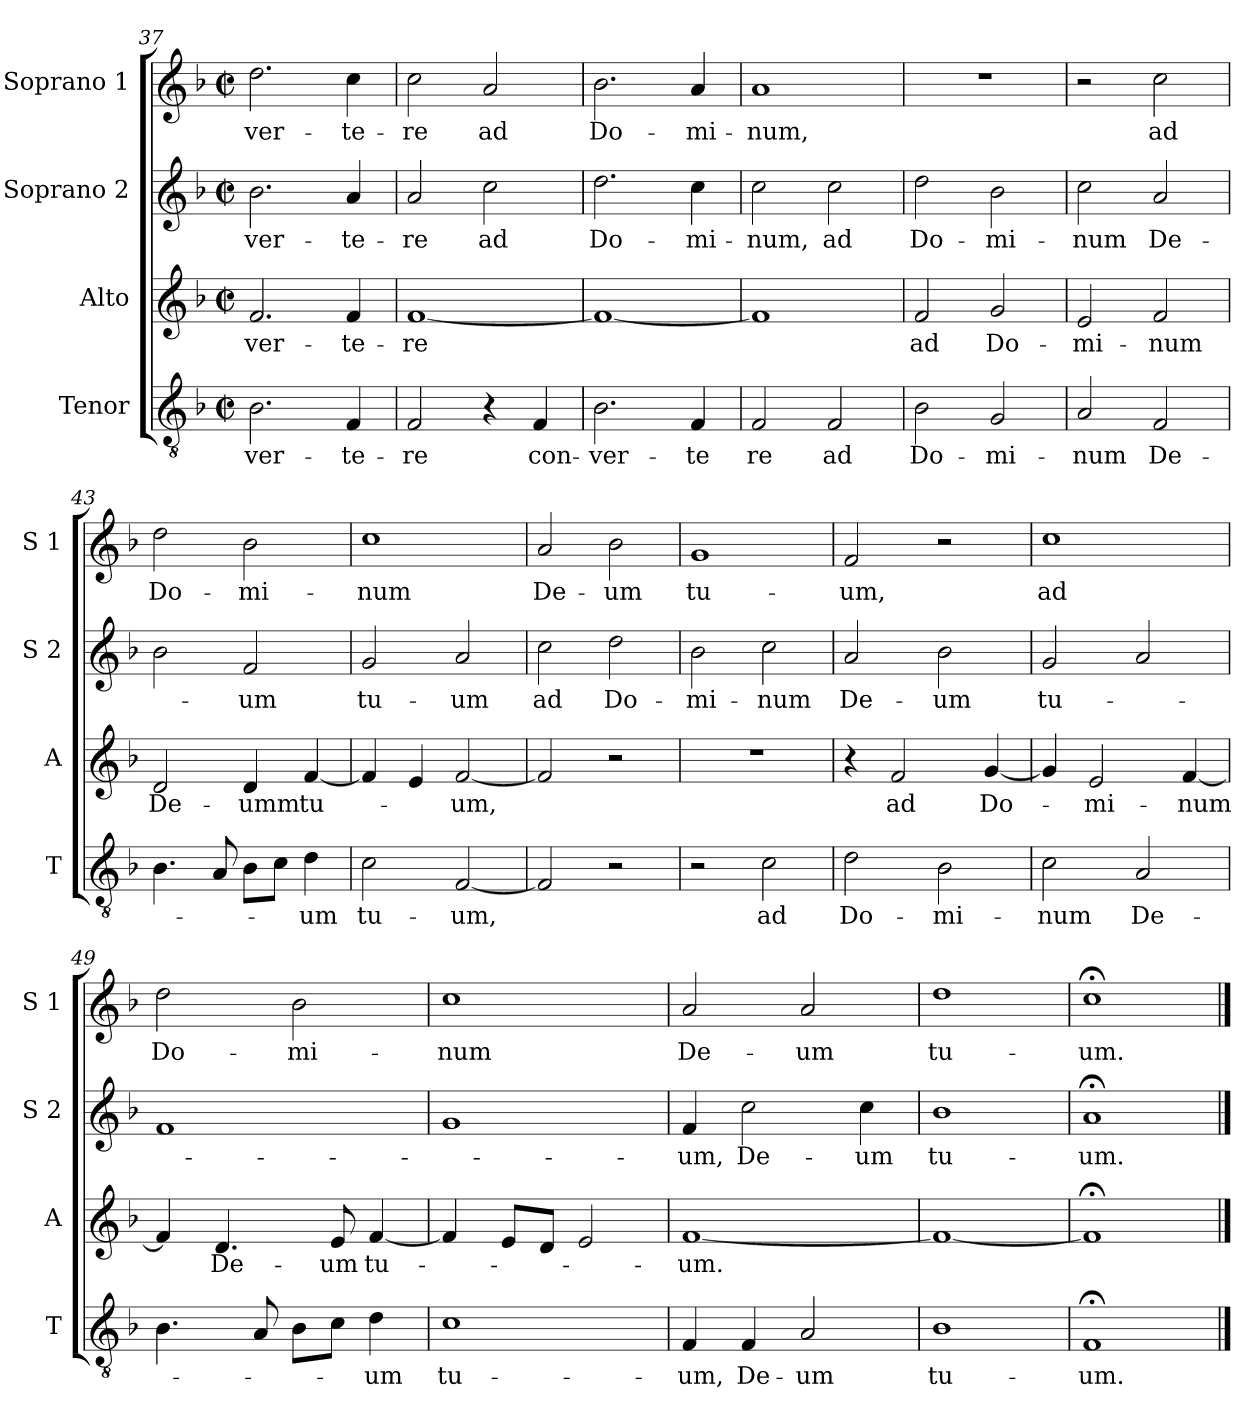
**kern	**text	**kern	**text	**kern	**text	**kern	**text
*part4	*part4	*part3	*part3	*part2	*part2	*part1	*part1
*staff4	*staff4	*staff3	*staff3	*staff2	*staff2	*staff1	*staff1
*I"Tenor	*	*I"Alto	*	*I"Soprano 2	*	*I"Soprano 1	*
*I'T	*	*I'A	*	*I'S 2	*	*I'S 1	*
*clefGv2	*	*clefG2	*	*clefG2	*	*clefG2	*
*k[b-]	*	*k[b-]	*	*k[b-]	*	*k[b-]	*
*F:	*	*F:	*	*F:	*	*F:	*
*M2/2	*	*M2/2	*	*M2/2	*	*M2/2	*
*met(c|)	*	*met(c|)	*	*met(c|)	*	*met(c|)	*
=37	=37	=37	=37	=37	=37	=37	=37
!	!LO:LY:b	!	!LO:LY:b	!	!LO:LY:b	!	!LO:LY:b
2.B-\	-ver-	2.f/	-ver-	2.b-\	-ver-	2.dd\	-ver-
!	!LO:LY:b	!	!LO:LY:b	!	!LO:LY:b	!	!LO:LY:b
4F/	-te-	4f/	-te-	4a/	-te-	4cc\	-te-
=38	=38	=38	=38	=38	=38	=38	=38
!	!LO:LY:b	!	!LO:LY:b	!	!LO:LY:b	!	!LO:LY:b
2F/	-re	[1f	-re	2a/	-re	2cc\	-re
!	!	!	!	!	!LO:LY:b	!	!LO:LY:b
4r	.	.	.	2cc\	ad	2a/	ad
!	!LO:LY:b	!	!	!	!	!	!
4F/	con-	.	.	.	.	.	.
=39	=39	=39	=39	=39	=39	=39	=39
!	!LO:LY:b	!	!	!	!LO:LY:b	!	!LO:LY:b
2.B-\	-ver-	1f_	.	2.dd\	Do-	2.b-\	Do-
!	!LO:LY:b	!	!	!	!LO:LY:b	!	!LO:LY:b
4F/	-te	.	.	4cc\	-mi-	4a/	-mi-
=40	=40	=40	=40	=40	=40	=40	=40
!	!LO:LY:b	!	!	!	!LO:LY:b	!	!LO:LY:b
2F/	re	1f]	.	2cc\	-num,	1a	-num,
!	!LO:LY:b	!	!	!	!LO:LY:b	!	!
2F/	ad	.	.	2cc\	ad	.	.
=41	=41	=41	=41	=41	=41	=41	=41
!	!LO:LY:b	!	!LO:LY:b	!	!LO:LY:b	!	!
2B-\	Do-	2f/	ad	2dd\	Do-	1r	.
!	!LO:LY:b	!	!LO:LY:b	!	!LO:LY:b	!	!
2G/	-mi-	2g/	Do-	2b-\	-mi-	.	.
!!LO:LB:g=z
=42	=42	=42	=42	=42	=42	=42	=42
!	!LO:LY:b	!	!LO:LY:b	!	!LO:LY:b	!	!
2A/	-num	2e/	-mi-	2cc\	-num	2r	.
!	!LO:LY:b	!	!LO:LY:b	!	!LO:LY:b	!	!LO:LY:b
2F/	De-	2f/	-num	2a/	De-	2cc\	ad
=43	=43	=43	=43	=43	=43	=43	=43
!	!	!	!LO:LY:b	!	!	!	!LO:LY:b
4.B-\	.	2d/	De-	2b-\	.	2dd\	Do-
8A/	.	.	.	.	.	.	.
!	!	!	!LO:LY:b	!	!LO:LY:b	!	!LO:LY:b
8B-\L	.	4d/	-umm	2f/	-um	2b-\	-mi-
8c\J	.	.	.	.	.	.	.
!	!LO:LY:b	!	!LO:LY:b	!	!	!	!
4d\	-um	[4f/	tu-	.	.	.	.
=44	=44	=44	=44	=44	=44	=44	=44
!	!LO:LY:b	!	!	!	!LO:LY:b	!	!LO:LY:b
2c\	tu-	4f/]	.	2g/	tu-	1cc	-num
.	.	4e/	.	.	.	.	.
!	!LO:LY:b	!	!LO:LY:b	!	!LO:LY:b	!	!
[2F/	-um,	[2f/	-um,	2a/	-um	.	.
=45	=45	=45	=45	=45	=45	=45	=45
!	!	!	!	!	!LO:LY:b	!	!LO:LY:b
2F/]	.	2f/]	.	2cc\	ad	2a/	De-
!	!	!	!	!	!LO:LY:b	!	!LO:LY:b
2r	.	2r	.	2dd\	Do-	2b-\	-um
=46	=46	=46	=46	=46	=46	=46	=46
!	!	!	!	!	!LO:LY:b	!	!LO:LY:b
2r	.	1r	.	2b-\	-mi-	1g	tu-
!	!LO:LY:b	!	!	!	!LO:LY:b	!	!
2c\	ad	.	.	2cc\	-num	.	.
=47	=47	=47	=47	=47	=47	=47	=47
!	!LO:LY:b	!	!	!	!LO:LY:b	!	!LO:LY:b
2d\	Do-	4r	.	2a/	De-	2f/	-um,
!	!	!	!LO:LY:b	!	!	!	!
.	.	2f/	ad	.	.	.	.
!	!LO:LY:b	!	!	!	!LO:LY:b	!	!
2B-\	-mi-	.	.	2b-\	-um	2r	.
!	!	!	!LO:LY:b	!	!	!	!
.	.	[4g/	Do-	.	.	.	.
!!LO:LB:g=z
=48	=48	=48	=48	=48	=48	=48	=48
!	!LO:LY:b	!	!	!	!LO:LY:b	!	!LO:LY:b
2c\	-num	4g/]	.	2g/	tu-	1cc	ad
!	!	!	!LO:LY:b	!	!	!	!
.	.	2e/	-mi-	.	.	.	.
!	!LO:LY:b	!	!	!	!	!	!
2A/	De-	.	.	2a/	.	.	.
!	!	!	!LO:LY:b	!	!	!	!
.	.	[4f/	-num	.	.	.	.
=49	=49	=49	=49	=49	=49	=49	=49
!	!	!	!	!	!	!	!LO:LY:b
4.B-\	.	4f/]	.	1f	.	2dd\	Do-
!	!	!	!LO:LY:b	!	!	!	!
.	.	4.d/	De-	.	.	.	.
8A/	.	.	.	.	.	.	.
!	!	!	!	!	!	!	!LO:LY:b
8B-\L	.	.	.	.	.	2b-\	-mi-
!	!	!	!LO:LY:b	!	!	!	!
8c\J	.	8e/	-um	.	.	.	.
!	!LO:LY:b	!	!LO:LY:b	!	!	!	!
4d\	-um	[4f/	tu-	.	.	.	.
=50	=50	=50	=50	=50	=50	=50	=50
!	!LO:LY:b	!	!	!	!	!	!LO:LY:b
1c	tu-	4f/]	.	1g	.	1cc	-num
.	.	8e/L	.	.	.	.	.
.	.	8d/J	.	.	.	.	.
.	.	2e/	.	.	.	.	.
=51	=51	=51	=51	=51	=51	=51	=51
!	!LO:LY:b	!	!LO:LY:b	!	!LO:LY:b	!	!LO:LY:b
4F/	-um,	[1f	-um.	4f/	-um,	2a/	De-
!	!LO:LY:b	!	!	!	!LO:LY:b	!	!
4F/	De-	.	.	2cc\	De-	.	.
!	!LO:LY:b	!	!	!	!	!	!LO:LY:b
2A/	-um	.	.	.	.	2a/	-um
!	!	!	!	!	!LO:LY:b	!	!
.	.	.	.	4cc\	-um	.	.
=52	=52	=52	=52	=52	=52	=52	=52
!	!LO:LY:b	!	!	!	!LO:LY:b	!	!LO:LY:b
1B-	tu-	1f_	.	1b-	tu-	1dd	tu-
=53	=53	=53	=53	=53	=53	=53	=53
!	!LO:LY:b	!	!	!	!LO:LY:b	!	!LO:LY:b
1F;<	-um.	1f;<]	.	1a;<	-um.	1cc;<	-um.
==	==	==	==	==	==	==	==
*-	*-	*-	*-	*-	*-	*-	*-
